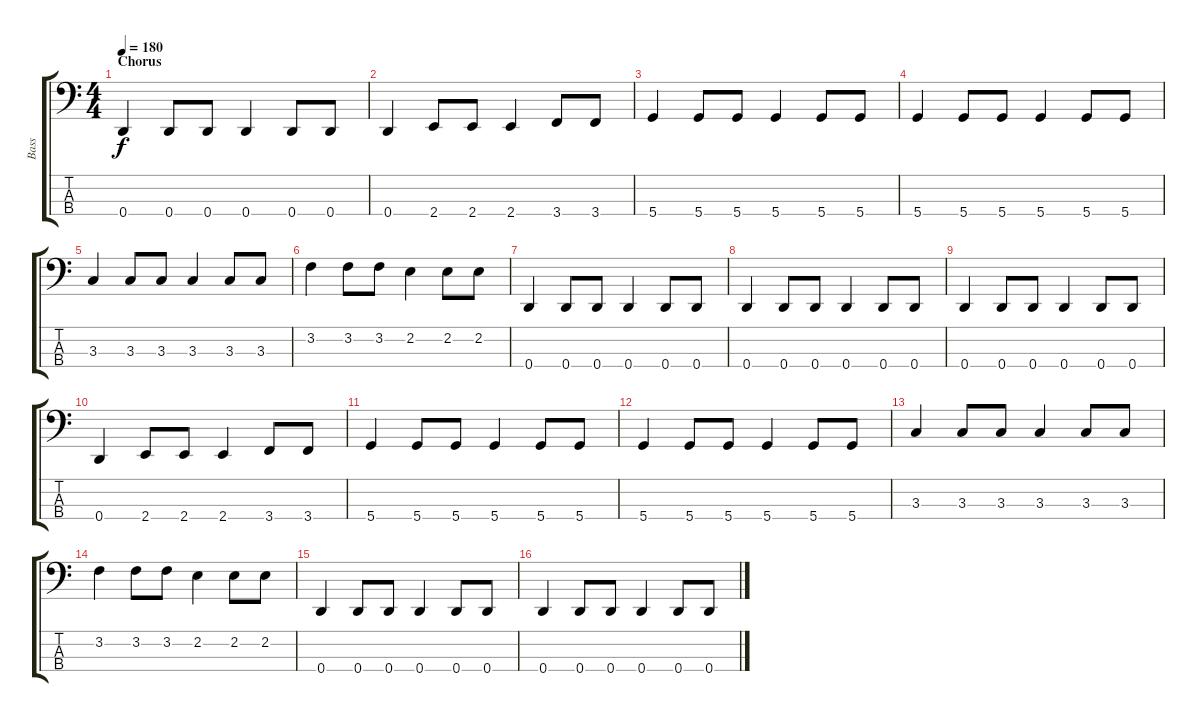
\track ("Bass" "Bass") {instrument electricbassfinger}
\staff {score tabs}
\tuning (G2 D2 A1 D1) {hide}
\ts (4 4)
\section ("" "Chorus")
\tempo 180
\clef f4
\ks c
0.4.4{dy f} 0.4.8 0.4.8 0.4.4 0.4.8 0.4.8 |
0.4.4 2.4.8 2.4.8 2.4.4 3.4.8 3.4.8 |
5.4.4 5.4.8 5.4.8 5.4.4 5.4.8 5.4.8 |
5.4.4 5.4.8 5.4.8 5.4.4 5.4.8 5.4.8 |
3.3.4 3.3.8 3.3.8 3.3.4 3.3.8 3.3.8 |
3.2.4 3.2.8 3.2.8 2.2.4 2.2.8 2.2.8 |
0.4.4 0.4.8 0.4.8 0.4.4 0.4.8 0.4.8 |
0.4.4 0.4.8 0.4.8 0.4.4 0.4.8 0.4.8 |
0.4.4 0.4.8 0.4.8 0.4.4 0.4.8 0.4.8 |
0.4.4 2.4.8 2.4.8 2.4.4 3.4.8 3.4.8 |
5.4.4 5.4.8 5.4.8 5.4.4 5.4.8 5.4.8 |
5.4.4 5.4.8 5.4.8 5.4.4 5.4.8 5.4.8 |
3.3.4 3.3.8 3.3.8 3.3.4 3.3.8 3.3.8 |
3.2.4 3.2.8 3.2.8 2.2.4 2.2.8 2.2.8 |
0.4.4 0.4.8 0.4.8 0.4.4 0.4.8 0.4.8 |
0.4.4 0.4.8 0.4.8 0.4.4 0.4.8 0.4.8
